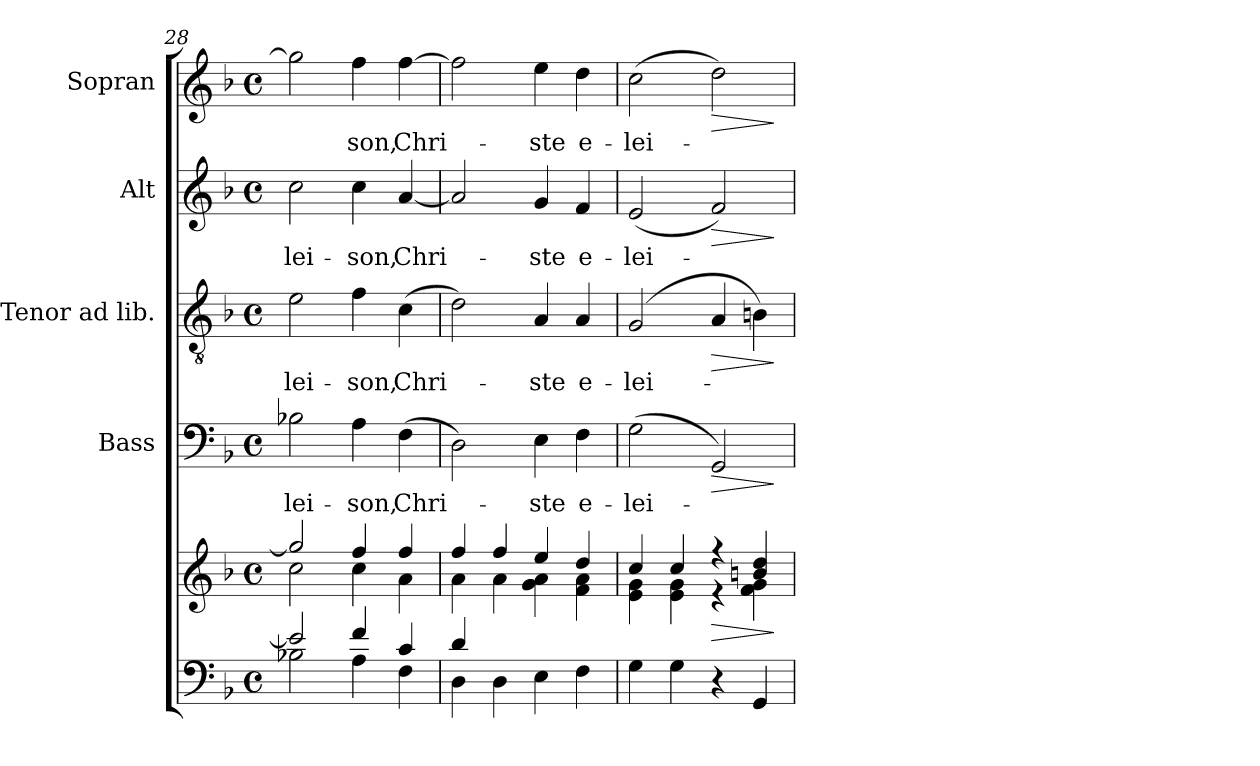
**kern	**kern	**dynam	**kern	**text	**dynam	**kern	**text	**dynam	**kern	**text	**dynam	**kern	**text	**dynam
*part5	*part5	*part5	*part4	*part4	*part4	*part3	*part3	*part3	*part2	*part2	*part2	*part1	*part1	*part1
*staff6	*staff5	*staff5/6	*staff4	*staff4	*staff4	*staff3	*staff3	*staff3	*staff2	*staff2	*staff2	*staff1	*staff1	*staff1
*	*	*	*I"Bass	*	*	*I"Tenor ad lib.	*	*	*I"Alt	*	*	*I"Sopran	*	*
*	*	*	*I'B.	*	*	*I'T.	*	*	*I'A.	*	*	*I'S.	*	*
!!LO:LB:g=z
*clefF4	*clefG2	*	*clefF4	*	*	*clefGv2	*	*	*clefG2	*	*	*clefG2	*	*
*k[b-]	*k[b-]	*	*k[b-]	*	*	*k[b-]	*	*	*k[b-]	*	*	*k[b-]	*	*
*F:	*F:	*	*F:	*	*	*F:	*	*	*F:	*	*	*F:	*	*
*M4/4	*M4/4	*	*M4/4	*	*	*M4/4	*	*	*M4/4	*	*	*M4/4	*	*
*met(c)	*met(c)	*	*met(c)	*	*	*met(c)	*	*	*met(c)	*	*	*met(c)	*	*
=28	=28	=28	=28	=28	=28	=28	=28	=28	=28	=28	=28	=28	=28	=28
*^	*^	*	*	*	*	*	*	*	*	*	*	*	*	*
!	!	!	!	!	!	!LO:LY:b	!	!	!LO:LY:b	!	!	!LO:LY:b	!	!	!	!
2e/]	2B-X\	2gg/]	2cc\	.	2B-X\	-lei-	.	2e\	-lei-	.	2cc\	-lei-	.	2gg\]	.	.
!	!	!	!	!	!	!LO:LY:b	!	!	!LO:LY:b	!	!	!LO:LY:b	!	!	!LO:LY:b	!
4f/	4A\	4ff/	4cc\	.	4A\	-son,	.	4f\	-son,	.	4cc\	-son,	.	4ff\	-son,	.
!	!	!	!	!	!	!LO:LY:b	!	!	!LO:LY:b	!	!	!LO:LY:b	!	!	!LO:LY:b	!
4c/	4F\	4ff/	4a\	.	(>4F\	Chri-	.	(>4c\	Chri-	.	[4a/	Chri-	.	[4ff\	Chri-	.
=29	=29	=29	=29	=29	=29	=29	=29	=29	=29	=29	=29	=29	=29	=29	=29	=29
4d/	4D\	4ff/	4a\	.	2D\)	.	.	2d\)	.	.	2a/]	.	.	2ff\]	.	.
2.ryy	4D\	4ff/	4a\	.	.	.	.	.	.	.	.	.	.	.	.	.
!	!	!	!	!	!	!LO:LY:b	!	!	!LO:LY:b	!	!	!LO:LY:b	!	!	!LO:LY:b	!
.	4E\	4ee/	4g\ 4a\	.	4E\	-ste	.	4A/	-ste	.	4g/	-ste	.	4ee\	-ste	.
!	!	!	!	!	!	!LO:LY:b	!	!	!LO:LY:b	!	!	!LO:LY:b	!	!	!LO:LY:b	!
.	4F\	4dd/	4f\ 4a\	.	4F\	e-	.	4A/	e-	.	4f/	e-	.	4dd\	e-	.
=30	=30	=30	=30	=30	=30	=30	=30	=30	=30	=30	=30	=30	=30	=30	=30	=30
!	!	!	!	!	!	!LO:LY:b	!	!	!LO:LY:b	!	!	!LO:LY:b	!	!	!LO:LY:b	!
*v	*v	*	*	*	*	*	*	*	*	*	*	*	*	*	*	*
4G\	4cc/	4e\ 4g\	.	(>2G\	-lei-	.	(2G/	-lei-	.	(<2e/	-lei-	.	(>2cc\	-lei-	.
4G\	4cc/	4e\ 4g\	.	.	.	.	.	.	.	.	.	.	.	.	.
!	!	!	!LO:HP:b	!	!	!LO:HP:b	!	!	!LO:HP:b	!	!	!LO:HP:b	!	!	!LO:HP:b
4r	4r	4r	>	2GG/)	.	>	4A/	.	>	2f/)	.	>	2dd\)	.	>
4GG/	4bn/ 4dd/	4f\ 4g\	.	.	.	.	4Bn\)	.	.	.	.	.	.	.	.
*	*v	*v	*	*	*	*	*	*	*	*	*	*	*	*	*
.	.	]	.	.	]	.	.	]	.	.	]	.	.	]
=	=	=	=	=	=	=	=	=	=	=	=	=	=	=
*-	*-	*-	*-	*-	*-	*-	*-	*-	*-	*-	*-	*-	*-	*-
